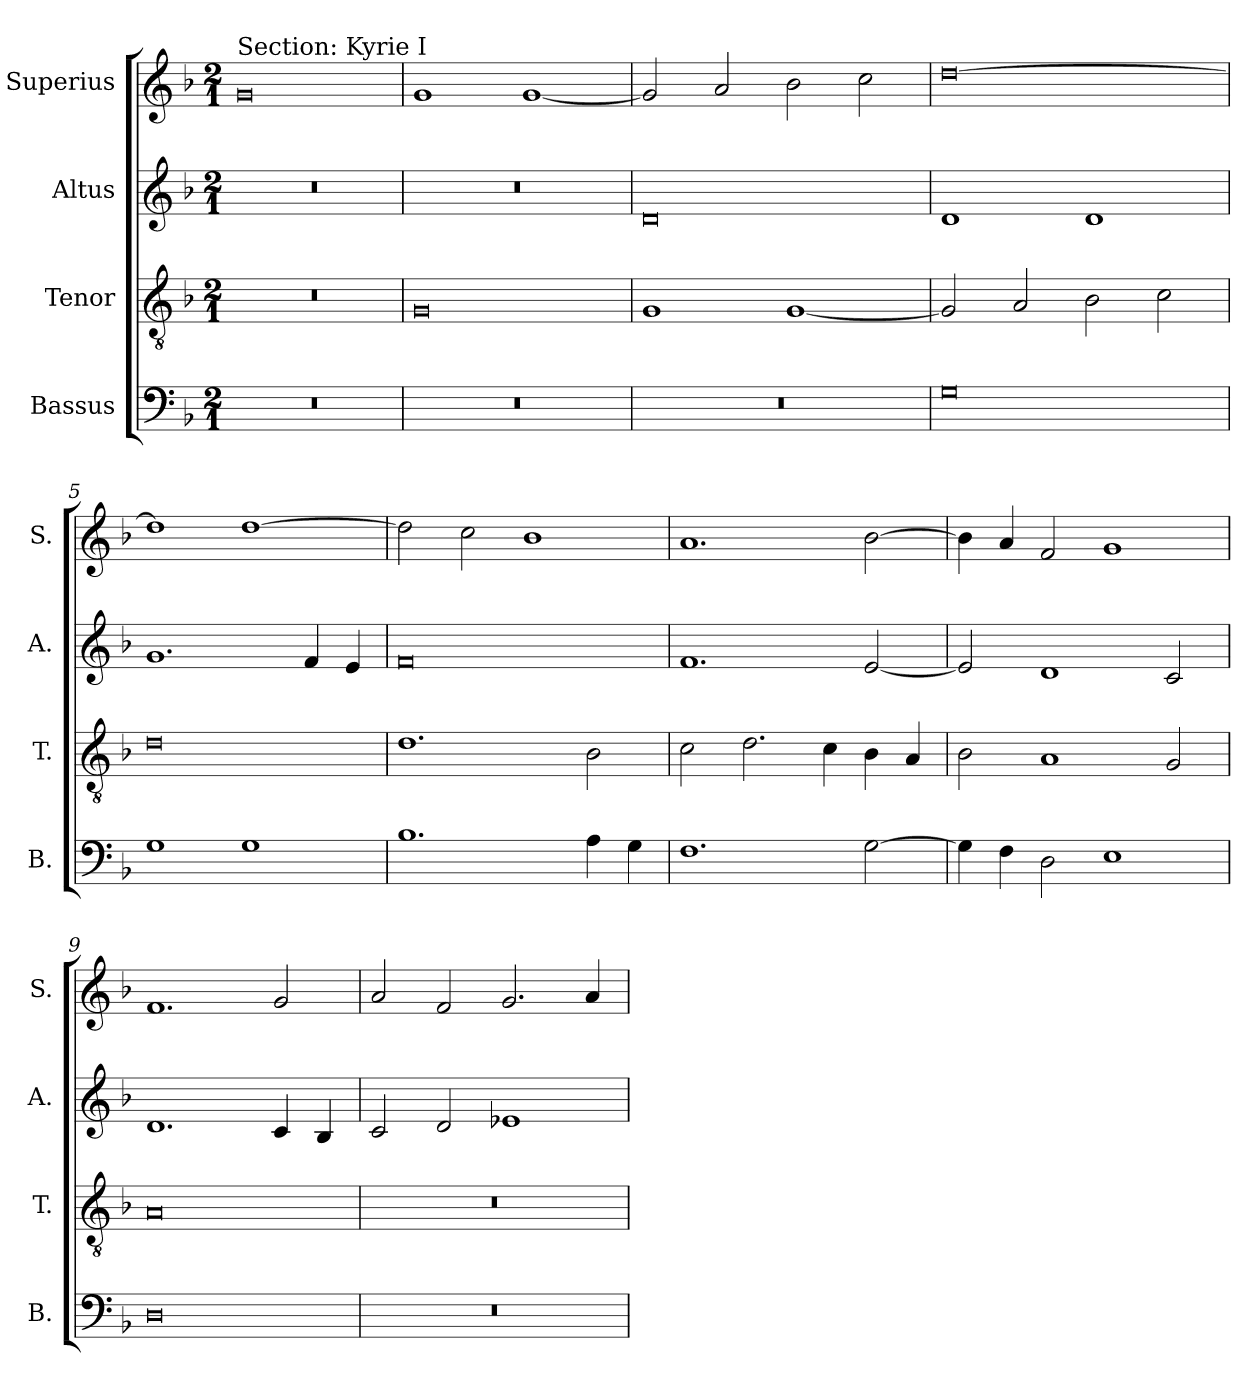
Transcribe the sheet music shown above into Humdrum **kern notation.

**kern	**kern	**kern	**kern
*part4	*part3	*part2	*part1
*staff4	*staff3	*staff2	*staff1
*I"Bassus	*I"Tenor	*I"Altus	*I"Superius
*I'B.	*I'T.	*I'A.	*I'S.
!!LO:PB:g=z
*clefF4	*clefGv2	*clefG2	*clefG2
*	*ITrd7c12	*	*
*k[b-]	*k[b-]	*k[b-]	*k[b-]
*F:	*F:	*F:	*F:
*M2/1	*M2/1	*M2/1	*M2/1
=1	=1	=1	=1
!	!	!	!LO:TX:a:t=Section&colon; Kyrie I
!LO:N:vis=1	!LO:N:vis=1	!LO:N:vis=1	!
0r	0r	0r	0gi
=2	=2	=2	=2
!LO:N:vis=1	!	!LO:N:vis=1	!
0r	0GGi	0r	1gi
.	.	.	[<1gi
=3	=3	=3	=3
!LO:N:vis=1	!	!	!
0r	1GGi	0di	2gi/]
.	.	.	2ai/
.	[<1GGi	.	2b-i\
.	.	.	2cci\
=4	=4	=4	=4
0Gi	2GGi/]	1di	[>0ddi
.	2AAi/	.	.
.	2BB-i\	1di	.
.	2Ci\	.	.
=5	=5	=5	=5
1Gi	0Di	1.gi	1ddi]
1Gi	.	.	[>1ddi
.	.	4fi/	.
.	.	4ei/	.
!!LO:LB:g=z
=6	=6	=6	=6
1.B-i	1.Di	0fi	2ddi\]
.	.	.	2cci\
.	.	.	1b-i
4Ai\	2BB-i\	.	.
4Gi\	.	.	.
=7	=7	=7	=7
1.Fi	2Ci\	1.fi	1.ai
.	2.Di\	.	.
.	4Ci\	.	.
[>2Gi\	4BB-i\	[<2ei/	[>2b-i\
.	4AAi/	.	.
=8	=8	=8	=8
4Gi\]	2BB-i\	2ei/]	4b-i\]
4Fi\	.	.	4ai/
2Di\	1AAi	1di	2fi/
1Ei	.	.	1gi
.	2GGi/	2ci/	.
=9	=9	=9	=9
0Di	0AAi	1.di	1.fi
.	.	4ci/	2gi/
.	.	4B-i/	.
=10	=10	=10	=10
!LO:N:vis=1	!LO:N:vis=1	!	!
0r	0r	2ci/	2ai/
.	.	2di/	2fi/
.	.	1e-Xi	2.gi/
.	.	.	4ai/
=	=	=	=
*-	*-	*-	*-
